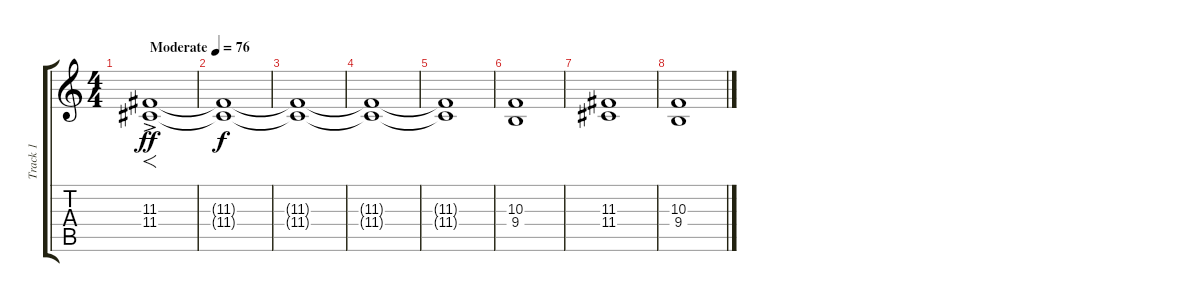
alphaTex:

\track ("Track 1" "Track 1") {instrument flute}
\staff {score tabs}
\tuning (E4 B3 G3 D3 A2 E2) {hide}
\ts (4 4)
\tempo (76 "Moderate")
\clef g2
\ks c
(11.3{ac} 11.4{ac}).1{f dy ff instrument flute} |
(11.3{t} 11.4{t}).1{dy f} |
(11.3{t} 11.4{t}).1 |
(11.3{t} 11.4{t}).1 |
(11.3{t} 11.4{t}).1 |
(10.3 9.4).1 |
(11.3 11.4).1 |
(10.3 9.4).1
